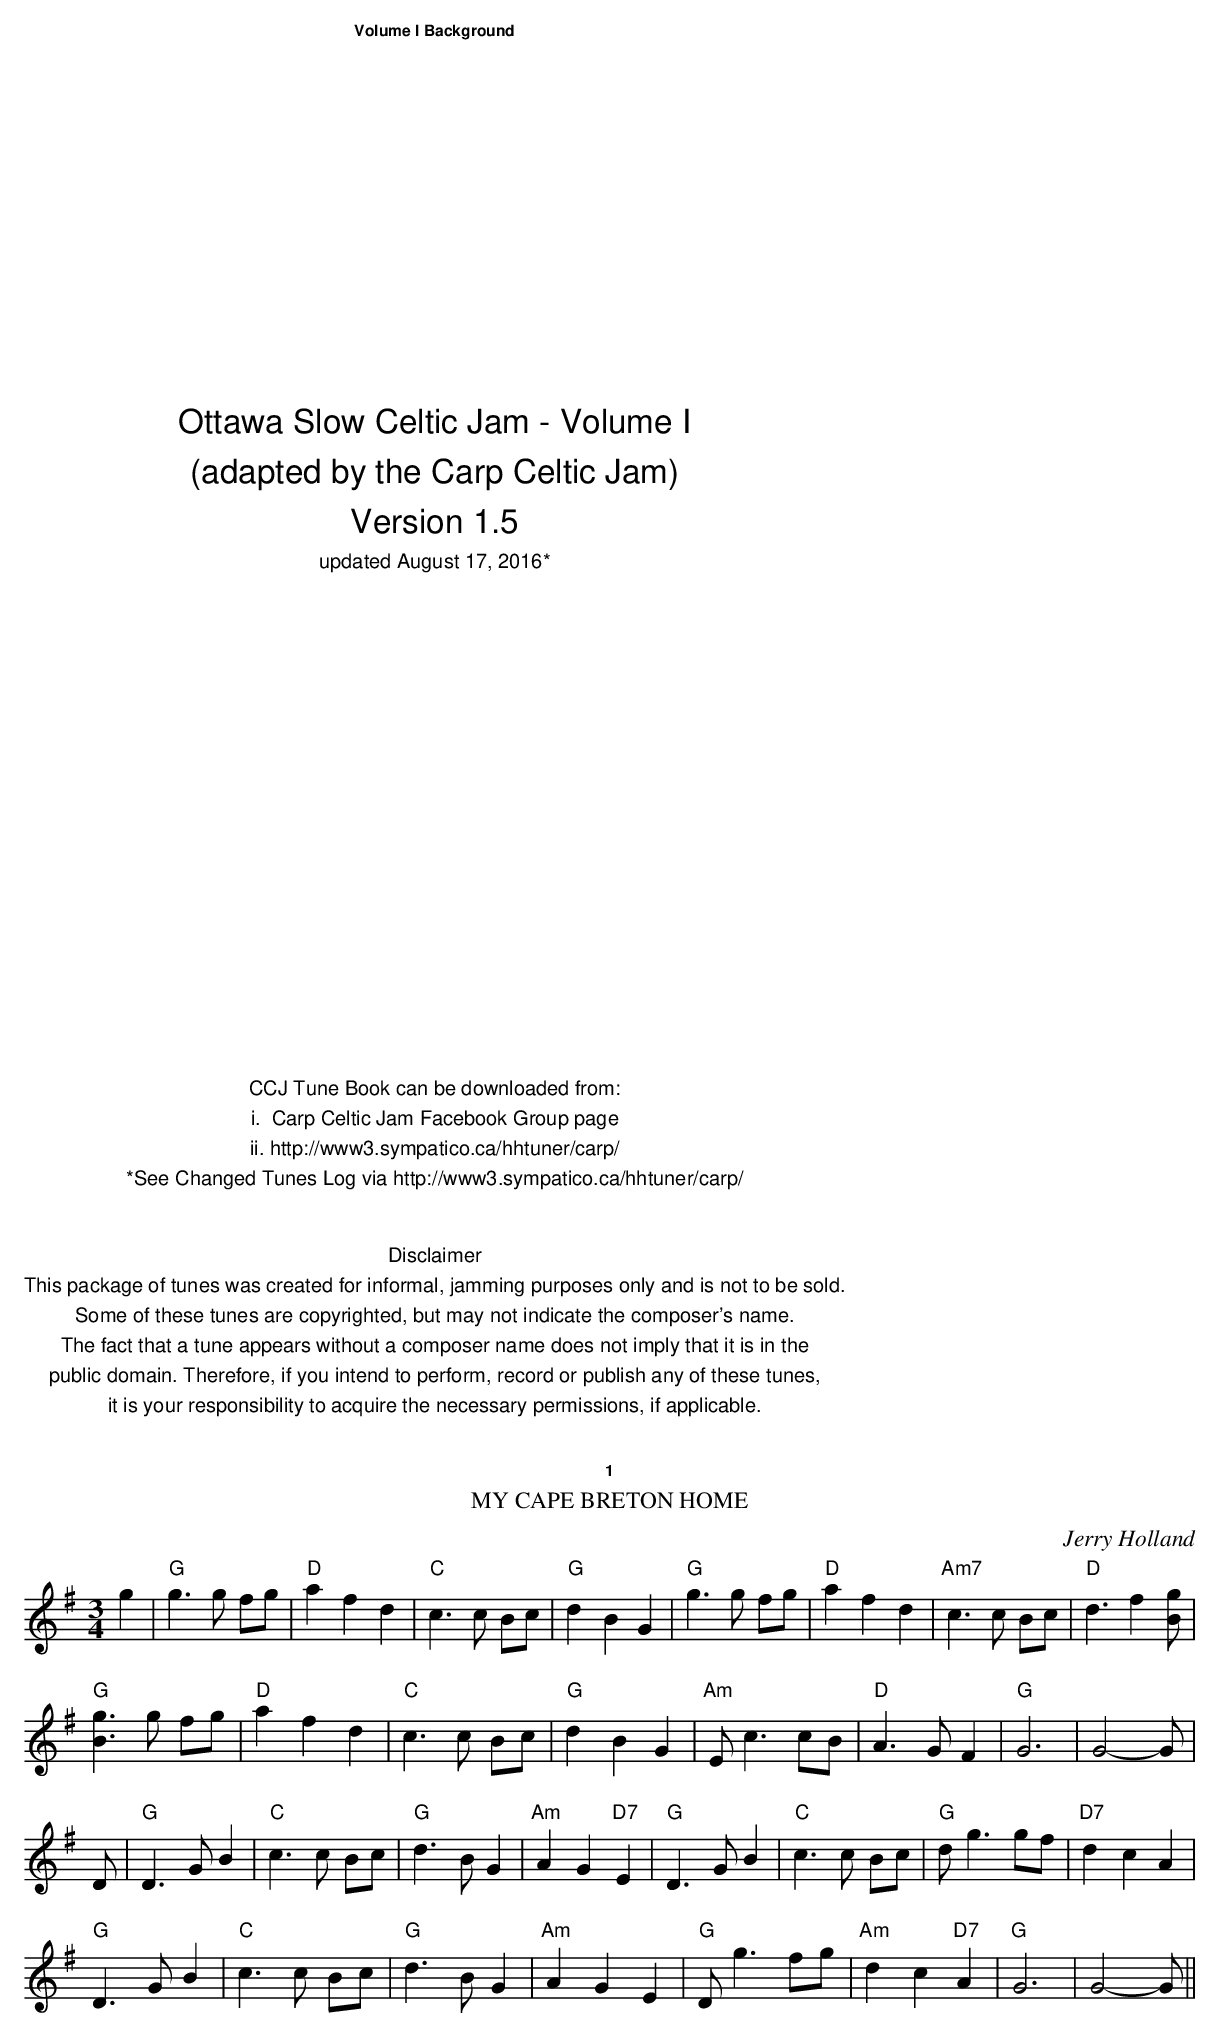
X:1
T:My Cape Breton Home
M:3/4
L:1/8
C:Jerry Holland
K:G
g2|"G"g3 g fg|"D"a2 f2 d2|"C"c3 c Bc|"G"d2 B2 G2|\
"G"g3 g fg|"D"a2 f2 d2| "Am7"c3 c Bc|"D"d3 f2 [Bg]|
"G"[B3g3] g fg|"D"a2 f2 d2|"C"c3 c Bc|"G"d2 B2 G2|\
"Am"E c3 cB|"D"A3 G F2|"G"G6|G4- G|
D|"G"D3 G B2|"C"c3 c Bc|"G"d3 B G2| "Am"A2 G2 "D7" E2|\
"G"D3 G B2|"C"c3 c Bc|"G"d g3 gf|"D7"d2 c2 A2|
"G"D3 G B2|"C"c3 c Bc|"G"d3 B G2|"Am"A2 G2 E2|\
"G"D g3 fg|"Am"d2 c2 "D7" A2|"G "G6|G4-G||
